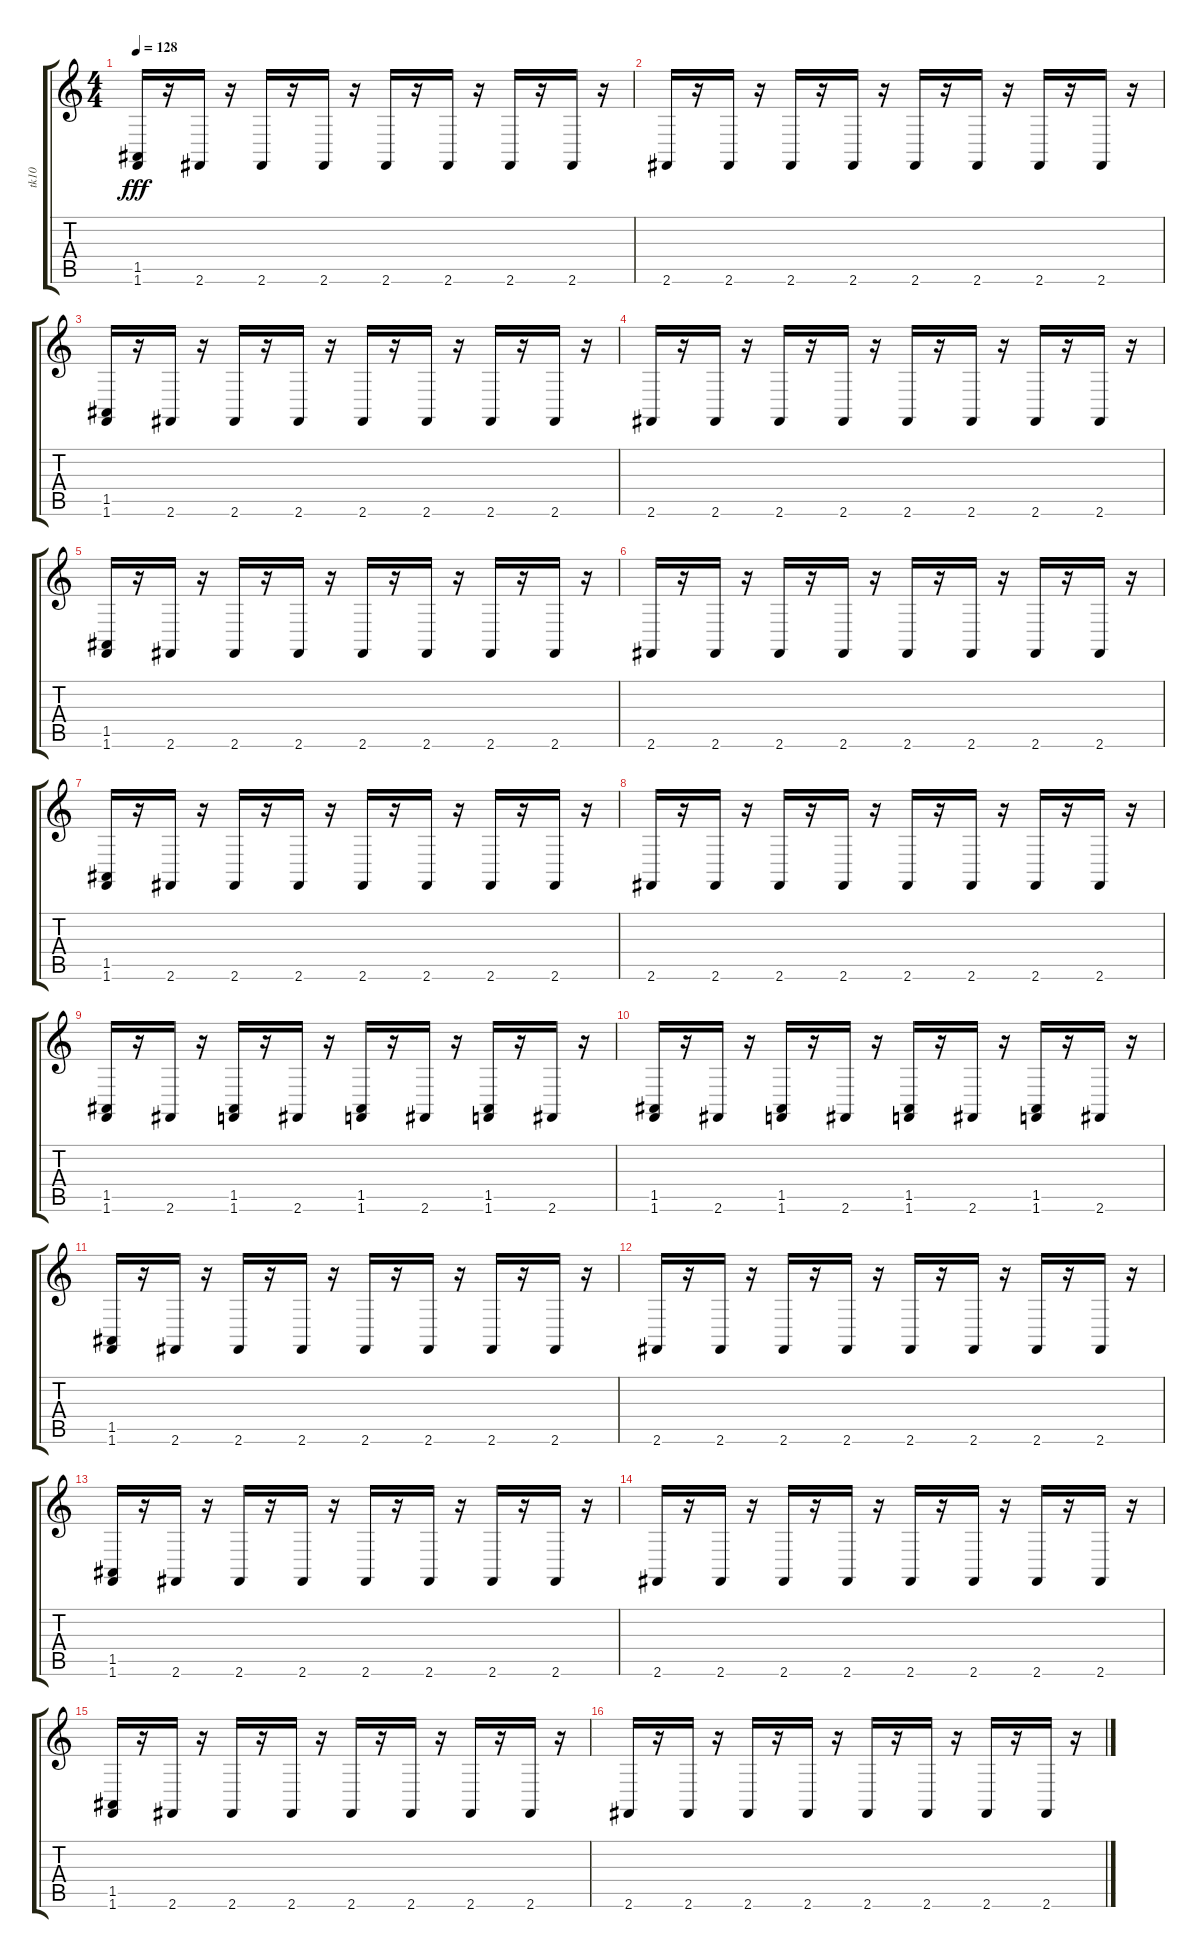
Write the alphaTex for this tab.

\track ("tk10" "tk10") {instrument acousticgrandpiano}
\staff {score tabs}
\tuning (E4 B3 G3 D3 A2 E2) {hide}
\ts (4 4)
\tempo 128
\clef g2
\ks c
(1.5 1.6).16{dy fff} r.16 2.6.16 r.16 2.6.16 r.16 2.6.16 r.16 2.6.16 r.16 2.6.16 r.16 2.6.16 r.16 2.6.16 r.16 |
2.6.16 r.16 2.6.16 r.16 2.6.16 r.16 2.6.16 r.16 2.6.16 r.16 2.6.16 r.16 2.6.16 r.16 2.6.16 r.16 |
(1.5 1.6).16 r.16 2.6.16 r.16 2.6.16 r.16 2.6.16 r.16 2.6.16 r.16 2.6.16 r.16 2.6.16 r.16 2.6.16 r.16 |
2.6.16 r.16 2.6.16 r.16 2.6.16 r.16 2.6.16 r.16 2.6.16 r.16 2.6.16 r.16 2.6.16 r.16 2.6.16 r.16 |
(1.5 1.6).16 r.16 2.6.16 r.16 2.6.16 r.16 2.6.16 r.16 2.6.16 r.16 2.6.16 r.16 2.6.16 r.16 2.6.16 r.16 |
2.6.16 r.16 2.6.16 r.16 2.6.16 r.16 2.6.16 r.16 2.6.16 r.16 2.6.16 r.16 2.6.16 r.16 2.6.16 r.16 |
(1.5 1.6).16 r.16 2.6.16 r.16 2.6.16 r.16 2.6.16 r.16 2.6.16 r.16 2.6.16 r.16 2.6.16 r.16 2.6.16 r.16 |
2.6.16 r.16 2.6.16 r.16 2.6.16 r.16 2.6.16 r.16 2.6.16 r.16 2.6.16 r.16 2.6.16 r.16 2.6.16 r.16 |
(1.5 1.6).16 r.16 2.6.16 r.16 (1.5 1.6).16 r.16 2.6.16 r.16 (1.5 1.6).16 r.16 2.6.16 r.16 (1.5 1.6).16 r.16 2.6.16 r.16 |
(1.5 1.6).16 r.16 2.6.16 r.16 (1.5 1.6).16 r.16 2.6.16 r.16 (1.5 1.6).16 r.16 2.6.16 r.16 (1.5 1.6).16 r.16 2.6.16 r.16 |
(1.5 1.6).16 r.16 2.6.16 r.16 2.6.16 r.16 2.6.16 r.16 2.6.16 r.16 2.6.16 r.16 2.6.16 r.16 2.6.16 r.16 |
2.6.16 r.16 2.6.16 r.16 2.6.16 r.16 2.6.16 r.16 2.6.16 r.16 2.6.16 r.16 2.6.16 r.16 2.6.16 r.16 |
(1.5 1.6).16 r.16 2.6.16 r.16 2.6.16 r.16 2.6.16 r.16 2.6.16 r.16 2.6.16 r.16 2.6.16 r.16 2.6.16 r.16 |
2.6.16 r.16 2.6.16 r.16 2.6.16 r.16 2.6.16 r.16 2.6.16 r.16 2.6.16 r.16 2.6.16 r.16 2.6.16 r.16 |
(1.5 1.6).16 r.16 2.6.16 r.16 2.6.16 r.16 2.6.16 r.16 2.6.16 r.16 2.6.16 r.16 2.6.16 r.16 2.6.16 r.16 |
2.6.16 r.16 2.6.16 r.16 2.6.16 r.16 2.6.16 r.16 2.6.16 r.16 2.6.16 r.16 2.6.16 r.16 2.6.16 r.16
